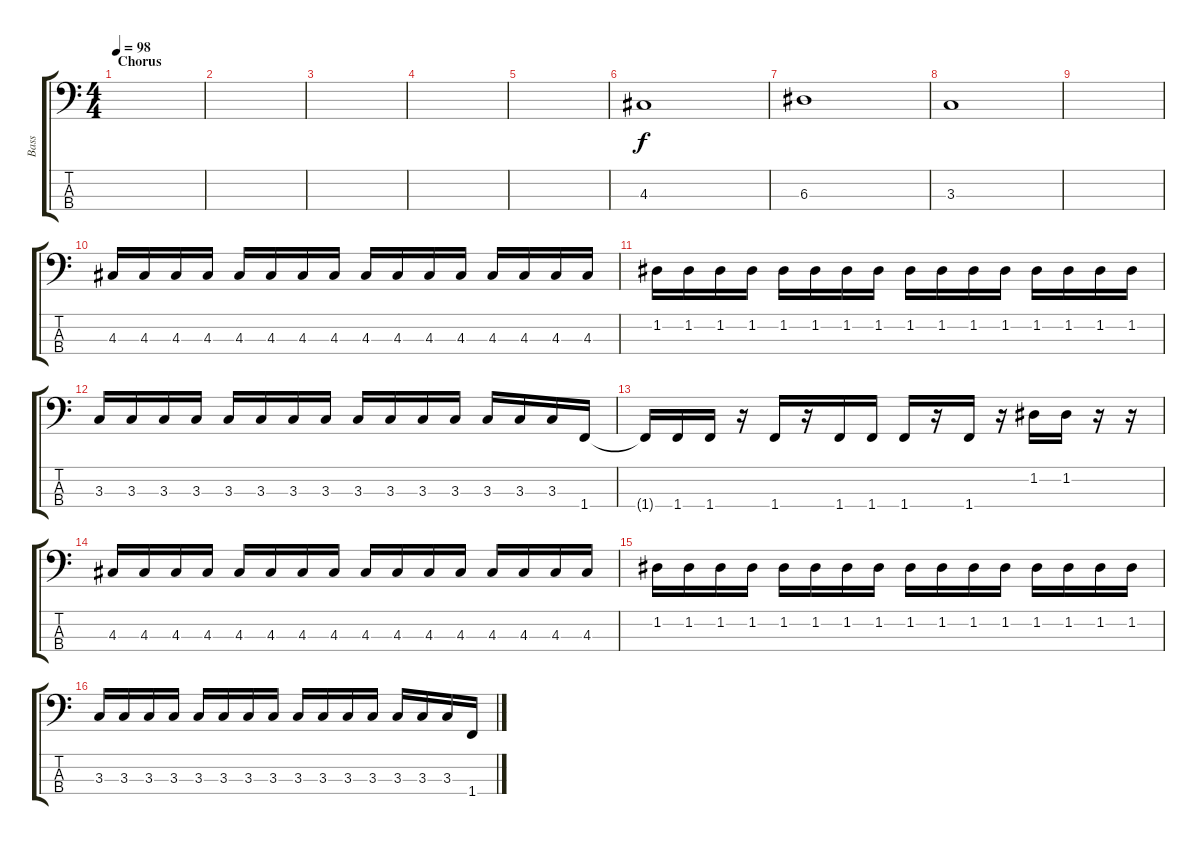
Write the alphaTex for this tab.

\track ("Bass" "Bass") {instrument electricbassfinger}
\staff {score tabs}
\tuning (G2 D2 A1 E1) {hide}
\ts (4 4)
\section ("" "Chorus")
\tempo 98
\clef f4
\ks c
|
|
|
|
|
4.3.1 |
6.3.1 |
3.3.1 |
|
4.3.16 4.3.16 4.3.16 4.3.16 4.3.16 4.3.16 4.3.16 4.3.16 4.3.16 4.3.16 4.3.16 4.3.16 4.3.16 4.3.16 4.3.16 4.3.16 |
1.2.16 1.2.16 1.2.16 1.2.16 1.2.16 1.2.16 1.2.16 1.2.16 1.2.16 1.2.16 1.2.16 1.2.16 1.2.16 1.2.16 1.2.16 1.2.16 |
3.3.16 3.3.16 3.3.16 3.3.16 3.3.16 3.3.16 3.3.16 3.3.16 3.3.16 3.3.16 3.3.16 3.3.16 3.3.16 3.3.16 3.3.16 1.4.16 |
1.4{t}.16 1.4.16 1.4.16 r.16 1.4.16 r.16 1.4.16 1.4.16 1.4.16 r.16 1.4.16 r.16 1.2.16 1.2.16 r.16 r.16 |
4.3.16 4.3.16 4.3.16 4.3.16 4.3.16 4.3.16 4.3.16 4.3.16 4.3.16 4.3.16 4.3.16 4.3.16 4.3.16 4.3.16 4.3.16 4.3.16 |
1.2.16 1.2.16 1.2.16 1.2.16 1.2.16 1.2.16 1.2.16 1.2.16 1.2.16 1.2.16 1.2.16 1.2.16 1.2.16 1.2.16 1.2.16 1.2.16 |
3.3.16 3.3.16 3.3.16 3.3.16 3.3.16 3.3.16 3.3.16 3.3.16 3.3.16 3.3.16 3.3.16 3.3.16 3.3.16 3.3.16 3.3.16 1.4.16
